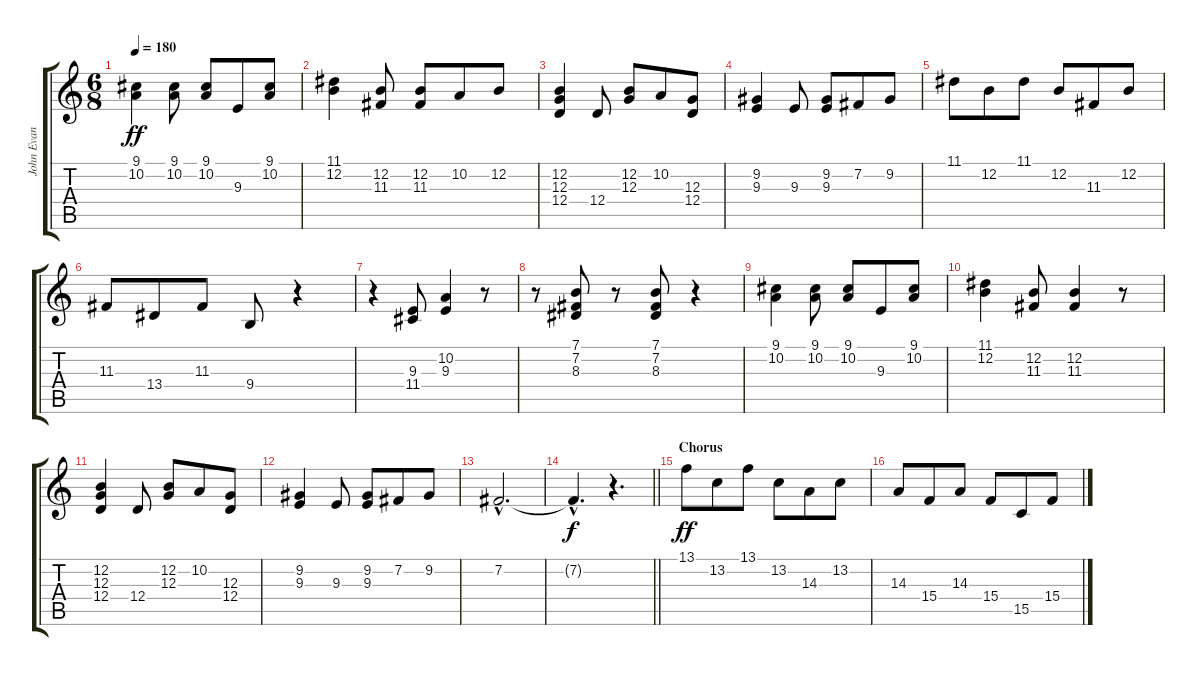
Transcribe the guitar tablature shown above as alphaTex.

\track ("John Evan - Keys" "John Evan ") {instrument drawbarorgan}
\staff {score tabs}
\tuning (E4 B3 G3 D3 A2 E2) {hide}
\ts (6 8)
\tempo 180
\clef g2
\ks c
(9.1 10.2).4{dy ff} (9.1 10.2).8 (9.1 10.2).8 9.3.8 (9.1 10.2).8 |
(11.1 12.2).4 (12.2 11.3).8 (12.2 11.3).8 10.2.8 12.2.8 |
(12.2 12.3 12.4).4 12.4.8 (12.2 12.3).8 10.2.8 (12.3 12.4).8 |
(9.2 9.3).4 9.3.8 (9.2 9.3).8 7.2.8 9.2.8 |
11.1.8 12.2.8 11.1.8 12.2.8 11.3.8 12.2.8 |
11.3.8 13.4.8 11.3.8 9.4.8 r.4 |
r.4 (9.3 11.4).8 (10.2 9.3).4 r.8 |
r.8 (7.1 7.2 8.3).8 r.8 (7.1 7.2 8.3).8 r.4 |
(9.1 10.2).4 (9.1 10.2).8 (9.1 10.2).8 9.3.8 (9.1 10.2).8 |
(11.1 12.2).4 (12.2 11.3).8 (12.2 11.3).4 r.8 |
(12.2 12.3 12.4).4 12.4.8 (12.2 12.3).8 10.2.8 (12.3 12.4).8 |
(9.2 9.3).4 9.3.8 (9.2 9.3).8 7.2.8 9.2.8 |
7.2{hac}.2{d} |
\barLineRight lightlight
7.2{hac t}.4{d dy f} r.4{d} |
\section ("" "Chorus")
13.1.8{dy ff} 13.2.8 13.1.8 13.2.8 14.3.8 13.2.8 |
14.3.8 15.4.8 14.3.8 15.4.8 15.5.8 15.4.8
